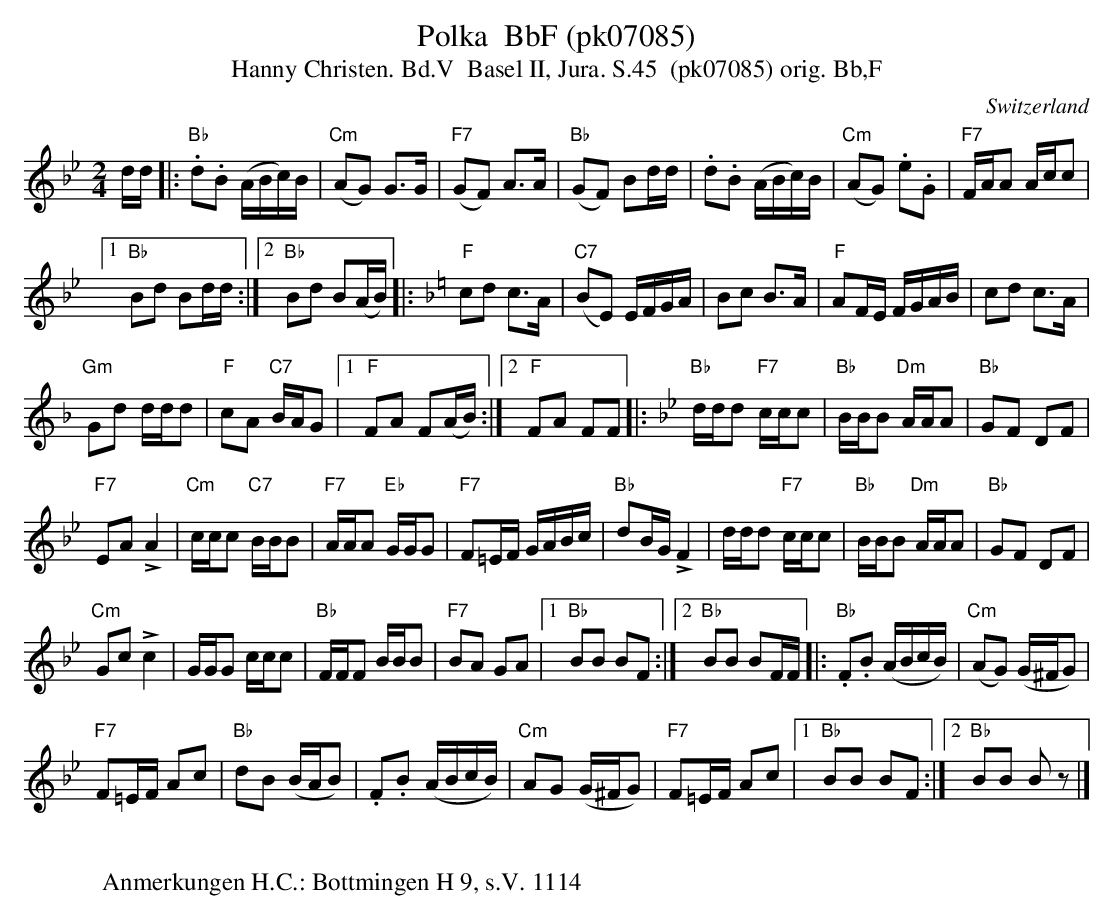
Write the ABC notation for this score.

X:1
T:Polka  BbF (pk07085)
T:Hanny Christen. Bd.V  Basel II, Jura. S.45  (pk07085) orig. Bb,F
M:2/4
L:1/8
O:Switzerland
K:Bb major
d/d/ |: "Bb".d.B (A/B/c/)B/ | ("Cm"AG) G>G | ("F7"GF) A>A | ("Bb"GF) Bd/d/ | .d.B (A/B/c/)B/ | ("Cm"AG) .e.G | "F7"F/A/A A/c/c |1
"Bb"Bd Bd/d/ :|2 "Bb"Bd B(A/B/) |: [K:F]  "F"cd c>A | ("C7"BE) E/F/G/A/ | Bc B>A | "F"AF/E/ F/G/A/B/ | cd c>A |
"Gm"Gd d/d/d | "F"cA "C7"B/A/G |1 "F"FA F(A/B/) :|2 "F"FA FF |: [K:Bb]  "Bb"d/d/d "F7"c/c/c | "Bb"B/B/B "Dm"A/A/A | "Bb"GF DF |
"F7"EA!>!A2 | "Cm"c/c/c "C7"B/B/B | "F7"A/A/A "Eb"G/G/G | "F7"F=E/F/ G/A/B/c/ | "Bb"dB/G/ !>!F2 | d/d/d "F7"c/c/c | "Bb"B/B/B "Dm"A/A/A | "Bb"GF DF |
"Cm"Gc !>!c2 | G/G/G c/c/c | "Bb"F/F/F B/B/B | "F7"BA GA |1 "Bb"BB BF :|2 "Bb"BB BF/F/ |: "Bb".F.B (A/B/c/B/) | ("Cm"AG) (G/^F/G) |
"F7"F=E/F/ Ac | "Bb"dB (B/A/B) | .F.B (A/B/c/B/) | "Cm"AG (G/^F/G) | "F7"F=E/F/ Ac |1 "Bb"BB BF :|2 "Bb"BB Bz |]
W:
W:Anmerkungen H.C.: Bottmingen H 9, s.V. 1114
